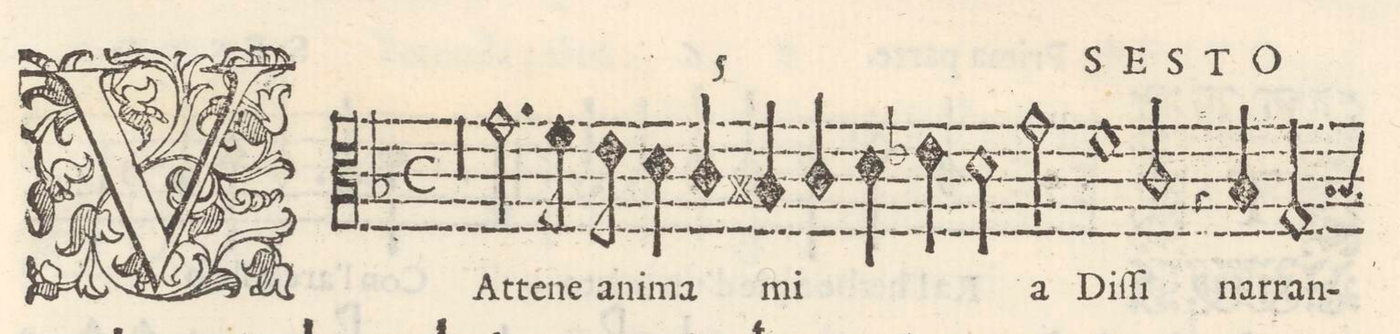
**kern	**text
*I"SESTO	*
*clefC3	*
*k[b-]	*
*met(C)	*
*M2/1	*
00r	.
=2-	=2-
=3-	=3-
2.g\	VAt-
8f\	-te-
8e\	-ne a-
4d\	-ni-
4c/	-ma
4Bn/	mi-
4c/	.
=4-	=4-
4d\	.
4e-X\	.
2d\	.
2g\	-a
1f\	Diſ-
=5-	=5-
2c/	-ſi
4r	.
4B-y/	nar-
2G/	-ran-
*custos:B-	*
=6-	=6-
*-	*-
